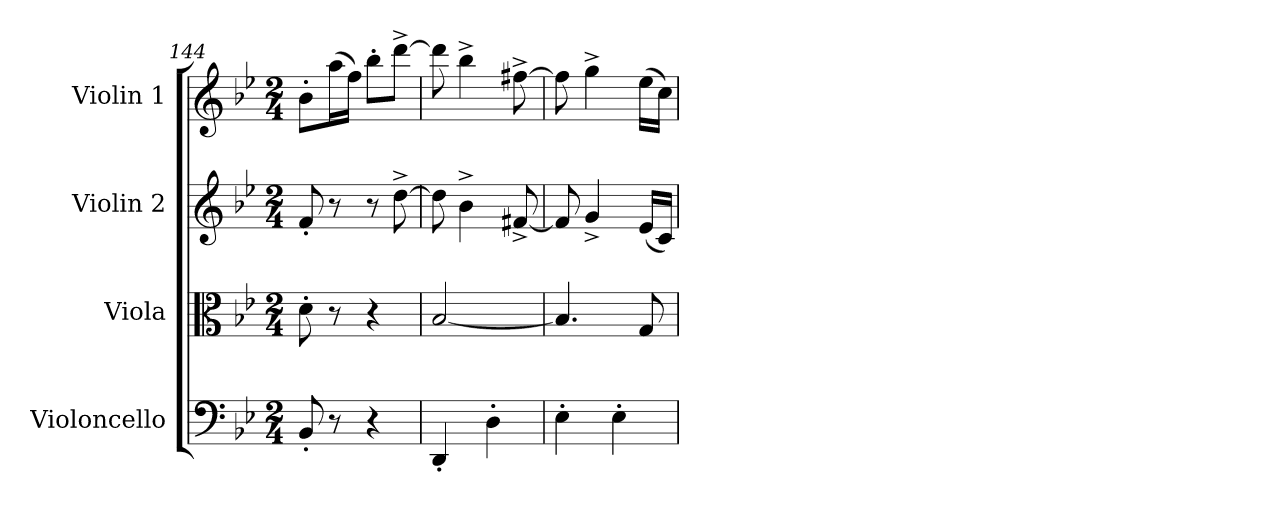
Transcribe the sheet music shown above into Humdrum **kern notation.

**kern	**kern	**kern	**kern
*part4	*part3	*part2	*part1
*staff4	*staff3	*staff2	*staff1
*I"Violoncello	*I"Viola	*I"Violin 2	*I"Violin 1
*I'Vc	*I'Vla	*I'Vln	*I'Vln
*clefF4	*clefC3	*clefG2	*clefG2
*k[b-e-]	*k[b-e-]	*k[b-e-]	*k[b-e-]
*M2/4	*M2/4	*M2/4	*M2/4
=144	=144	=144	=144
8BB-'/	8d'\	8f'/	8b-'\L
8r	8r	8r	(16aa\L
.	.	.	16ff\JJ)
4r	4r	8r	8bb-'\L
.	.	[8dd^\	[8ddd^\J
=145	=145	=145	=145
4DD'/	[2B-/	8dd\]	8ddd\]
.	.	4b-^\	4bb-^\
4D'\	.	.	.
.	.	[8f#X^/	[8ff#X^\
=146	=146	=146	=146
4E-'\	4.B-/]	8f#/]	8ff#\]
.	.	4g^/	4gg^\
4E-'\	.	.	.
.	8G/	(16e-/LL	(16ee-\LL
.	.	16c/JJ)	16cc\JJ)
=	=	=	=
*-	*-	*-	*-
